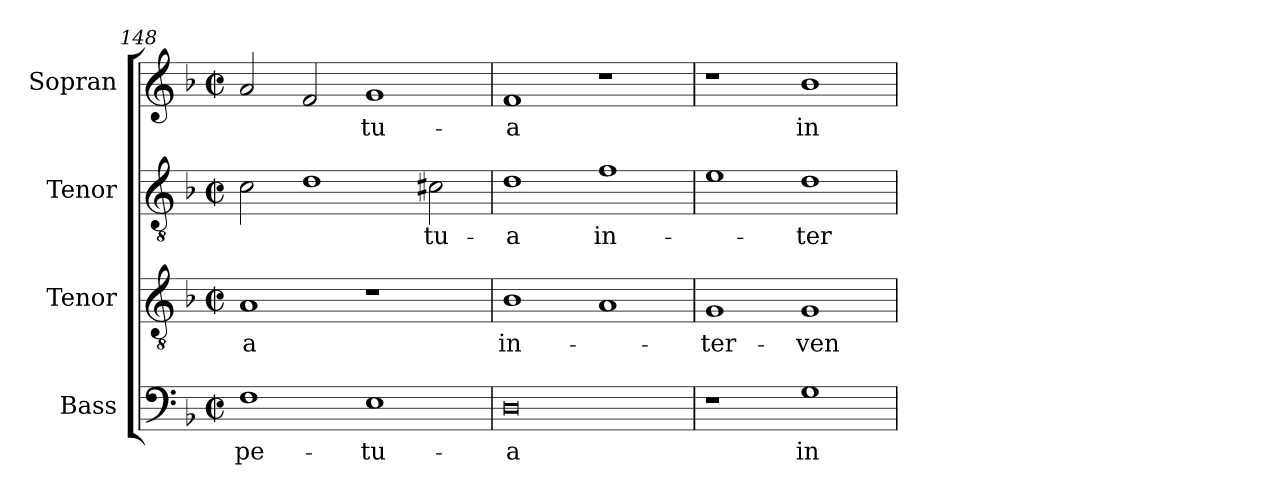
**kern	**text	**kern	**text	**kern	**text	**kern	**text
*part4	*part4	*part3	*part3	*part2	*part2	*part1	*part1
*staff4	*staff4	*staff3	*staff3	*staff2	*staff2	*staff1	*staff1
*I"Bass	*	*I"Tenor	*	*I"Tenor	*	*I"Sopran	*
*	*	*I'Tenor	*	*	*	*	*
*clefF4	*	*clefGv2	*	*clefGv2	*	*clefG2	*
*	*	*ITrd7c12	*	*ITrd7c12	*	*	*
*k[b-]	*	*k[b-]	*	*k[b-]	*	*k[b-]	*
*F:	*	*F:	*	*F:	*	*F:	*
*M2/2	*	*M2/2	*	*M2/2	*	*M2/2	*
*met(c|)	*	*met(c|)	*	*met(c|)	*	*met(c|)	*
=148	=148	=148	=148	=148	=148	=148	=148
!	!LO:LY:b:color=#000000	!	!	!	!	!	!
!	!	!	!LO:LY:b:color=#000000	!	!	!	!
1Fi	-pe-	1AAi	-a	2Ci\	.	2ai/	.
.	.	.	.	1Di	.	2fi/	.
!	!LO:LY:b:color=#000000	!	!	!	!	!	!
!	!	!	!	!	!	!	!LO:LY:b:color=#000000
1Ei	-tu-	1r	.	.	.	1gi	-tu-
!	!	!	!	!	!LO:LY:b:color=#000000	!	!
.	.	.	.	2C#Xi\	-tu-	.	.
!!LO:LB:g=z
=149	=149	=149	=149	=149	=149	=149	=149
!	!LO:LY:b:color=#000000	!	!	!	!	!	!
!	!	!	!LO:LY:b:color=#000000	!	!	!	!
!	!	!	!	!	!LO:LY:b:color=#000000	!	!
!	!	!	!	!	!	!	!LO:LY:b:color=#000000
0Di	-a	1BB-i	in-	1Di	-a	1fi	-a
!	!	!	!	!	!LO:LY:b:color=#000000	!	!
.	.	1AAi	.	1Fi	in-	1r	.
=150	=150	=150	=150	=150	=150	=150	=150
!	!	!	!LO:LY:b:color=#000000	!	!	!	!
1r	.	1GGi	-ter-	1Ei	.	1r	.
!	!LO:LY:b:color=#000000	!	!	!	!	!	!
!	!	!	!LO:LY:b:color=#000000	!	!	!	!
!	!	!	!	!	!LO:LY:b:color=#000000	!	!
!	!	!	!	!	!	!	!LO:LY:b:color=#000000
1Gi	in-	1GGi	-ven-	1Di	-ter-	1b-i	in-
=	=	=	=	=	=	=	=
*-	*-	*-	*-	*-	*-	*-	*-
